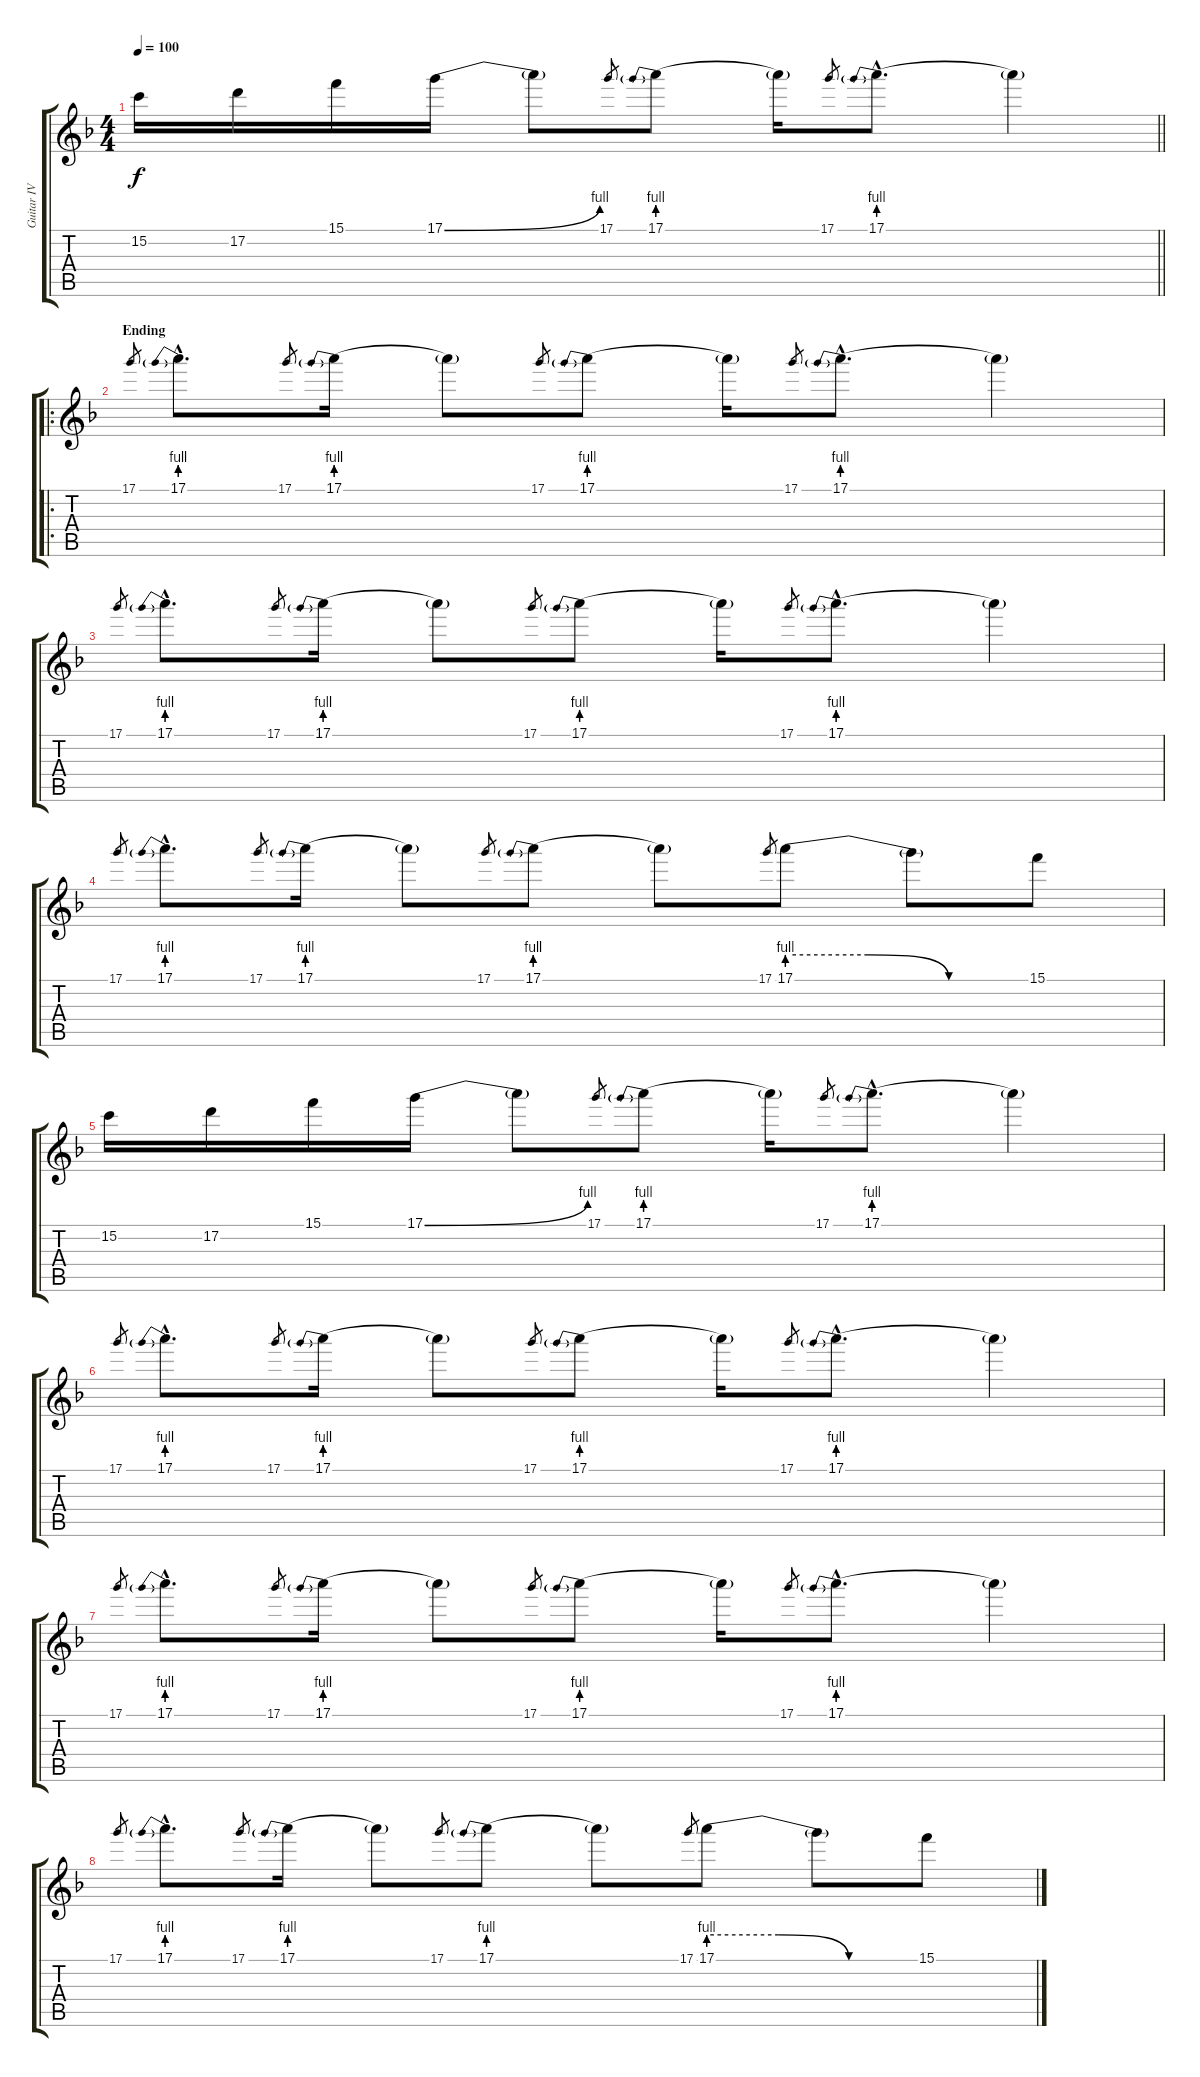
\track ("Guitar IV" "Guitar IV") {instrument distortionguitar}
\staff {score tabs}
\tuning (D4 A3 F3 C3 G2 D2) {hide}
\ts (4 4)
\tempo 100
\clef g2
\barLineRight lightlight
\ks dminor
15.2.16{dy f} 17.2.16 15.1.16 17.1{be (bend 0 0 60 4)}.16 17.1{t}.8 17.1.8{gr} 17.1{be (prebend 0 4 60 4)}.8 17.1{t}.16 17.1.8{gr} 17.1{be (prebend 0 4 60 4) hac}.8{d} 17.1{t}.4 |
\ro
\section ("" "Ending")
17.1.8{gr} 17.1{be (prebend 0 4 60 4) hac}.8{d} 17.1.8{gr} 17.1{be (prebend 0 4 60 4)}.16 17.1{t}.8 17.1.8{gr} 17.1{be (prebend 0 4 60 4)}.8 17.1{t}.16 17.1.8{gr} 17.1{be (prebend 0 4 60 4) hac}.8{d} 17.1{t}.4 |
17.1.8{gr} 17.1{be (prebend 0 4 60 4) hac}.8{d} 17.1.8{gr} 17.1{be (prebend 0 4 60 4)}.16 17.1{t}.8 17.1.8{gr} 17.1{be (prebend 0 4 60 4)}.8 17.1{t}.16 17.1.8{gr} 17.1{be (prebend 0 4 60 4) hac}.8{d} 17.1{t}.4 |
17.1.8{gr} 17.1{be (prebend 0 4 60 4) hac}.8{d} 17.1.8{gr} 17.1{be (prebend 0 4 60 4)}.16 17.1{t}.8 17.1.8{gr} 17.1{be (prebend 0 4 60 4)}.8 17.1{t}.8 17.1.8{gr} 17.1{be (custom 0 4 20 4 40 0 60 0)}.8 17.1{t}.8 15.1.8 |
15.2.16 17.2.16 15.1.16 17.1{be (bend 0 0 60 4)}.16 17.1{t}.8 17.1.8{gr} 17.1{be (prebend 0 4 60 4)}.8 17.1{t}.16 17.1.8{gr} 17.1{be (prebend 0 4 60 4) hac}.8{d} 17.1{t}.4 |
17.1.8{gr} 17.1{be (prebend 0 4 60 4) hac}.8{d} 17.1.8{gr} 17.1{be (prebend 0 4 60 4)}.16 17.1{t}.8 17.1.8{gr} 17.1{be (prebend 0 4 60 4)}.8 17.1{t}.16 17.1.8{gr} 17.1{be (prebend 0 4 60 4) hac}.8{d} 17.1{t}.4 |
17.1.8{gr} 17.1{be (prebend 0 4 60 4) hac}.8{d} 17.1.8{gr} 17.1{be (prebend 0 4 60 4)}.16 17.1{t}.8 17.1.8{gr} 17.1{be (prebend 0 4 60 4)}.8 17.1{t}.16 17.1.8{gr} 17.1{be (prebend 0 4 60 4) hac}.8{d} 17.1{t}.4 |
17.1.8{gr} 17.1{be (prebend 0 4 60 4) hac}.8{d} 17.1.8{gr} 17.1{be (prebend 0 4 60 4)}.16 17.1{t}.8 17.1.8{gr} 17.1{be (prebend 0 4 60 4)}.8 17.1{t}.8 17.1.8{gr} 17.1{be (custom 0 4 20 4 40 0 60 0)}.8 17.1{t}.8 15.1.8
